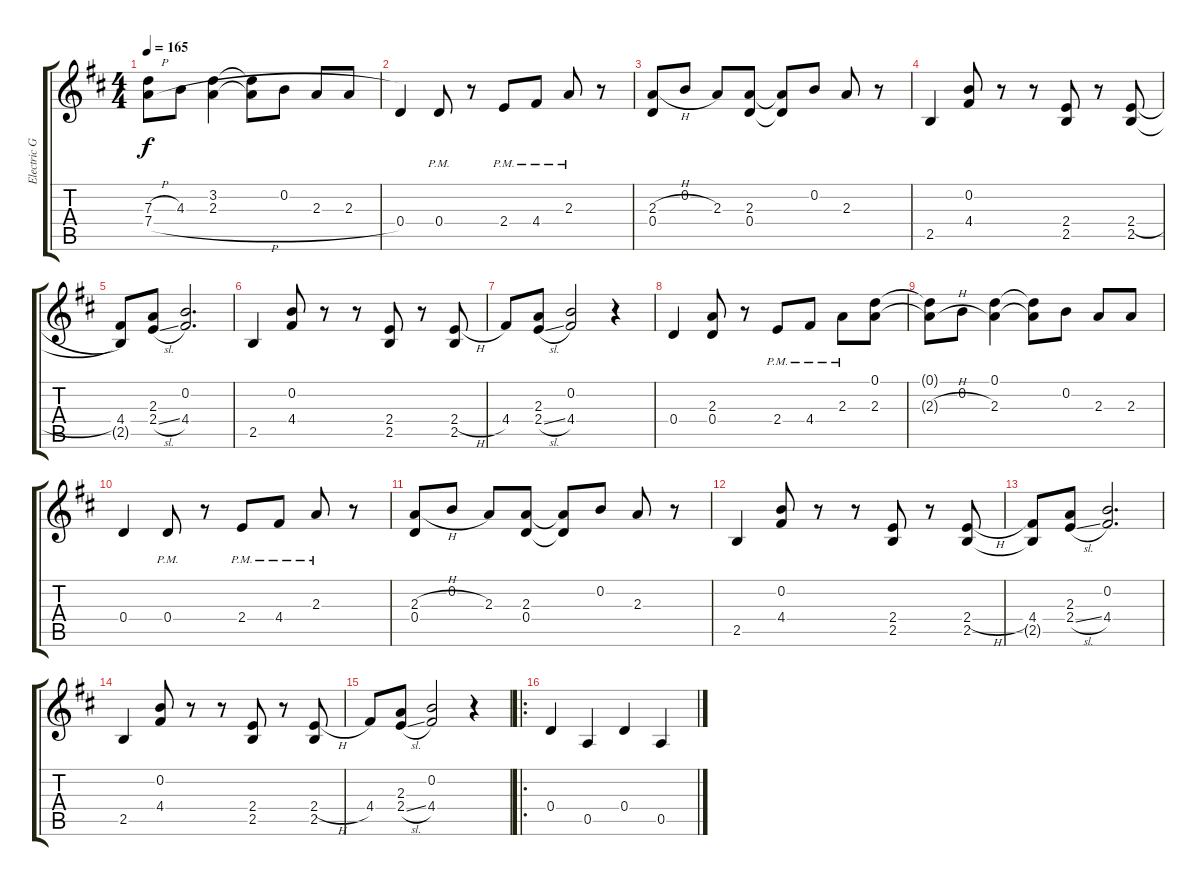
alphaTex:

\track ("Electric Guitar 2" "Electric G") {instrument distortionguitar}
\staff {score tabs}
\tuning (D4 B3 G3 D3 A2 D2) {hide}
\ts (4 4)
\tempo 165
\clef g2
\ks d
(7.3{h t} 7.4{h t}).8{dy f} 4.3.8 (3.2 2.3).4 (3.2{t} 2.3{t}).8 0.2.8 2.3.8 2.3.8 |
0.4.4 0.4{pm}.8 r.8 2.4{pm}.8 4.4{pm}.8 2.3{pm}.8 r.8 |
(2.3{h} 0.4).8 0.2.8 2.3.8 (2.3 0.4).8 (2.3{t} 0.4{t}).8 0.2.8 2.3.8 r.8 |
2.5.4 (0.2 4.4).8 r.8 r.8 (2.4 2.5).8 r.8 (2.4{h} 2.5).8 |
(4.4 2.5{t}).8 (2.3 2.4{sl}).8 (0.2 4.4).2{d} |
2.5.4 (0.2 4.4).8 r.8 r.8 (2.4 2.5).8 r.8 (2.4{h} 2.5).8 |
4.4.8 (2.3 2.4{sl}).8 (0.2 4.4).2 r.4 |
0.4.4 (2.3 0.4).8 r.8 2.4{pm}.8 4.4{pm}.8 2.3{pm}.8 (0.1 2.3).8 |
(0.1{t} 2.3{h t}).8 0.2.8 (0.1 2.3).4 (0.1{t} 2.3{t}).8 0.2.8 2.3.8 2.3.8 |
0.4.4 0.4{pm}.8 r.8 2.4{pm}.8 4.4{pm}.8 2.3{pm}.8 r.8 |
(2.3{h} 0.4).8 0.2.8 2.3.8 (2.3 0.4).8 (2.3{t} 0.4{t}).8 0.2.8 2.3.8 r.8 |
2.5.4 (0.2 4.4).8 r.8 r.8 (2.4 2.5).8 r.8 (2.4{h} 2.5).8 |
(4.4 2.5{t}).8 (2.3 2.4{sl}).8 (0.2 4.4).2{d} |
2.5.4 (0.2 4.4).8 r.8 r.8 (2.4 2.5).8 r.8 (2.4{h} 2.5).8 |
4.4.8 (2.3 2.4{sl}).8 (0.2 4.4).2 r.4 |
\ro
0.4.4 0.5.4 0.4.4 0.5.4
